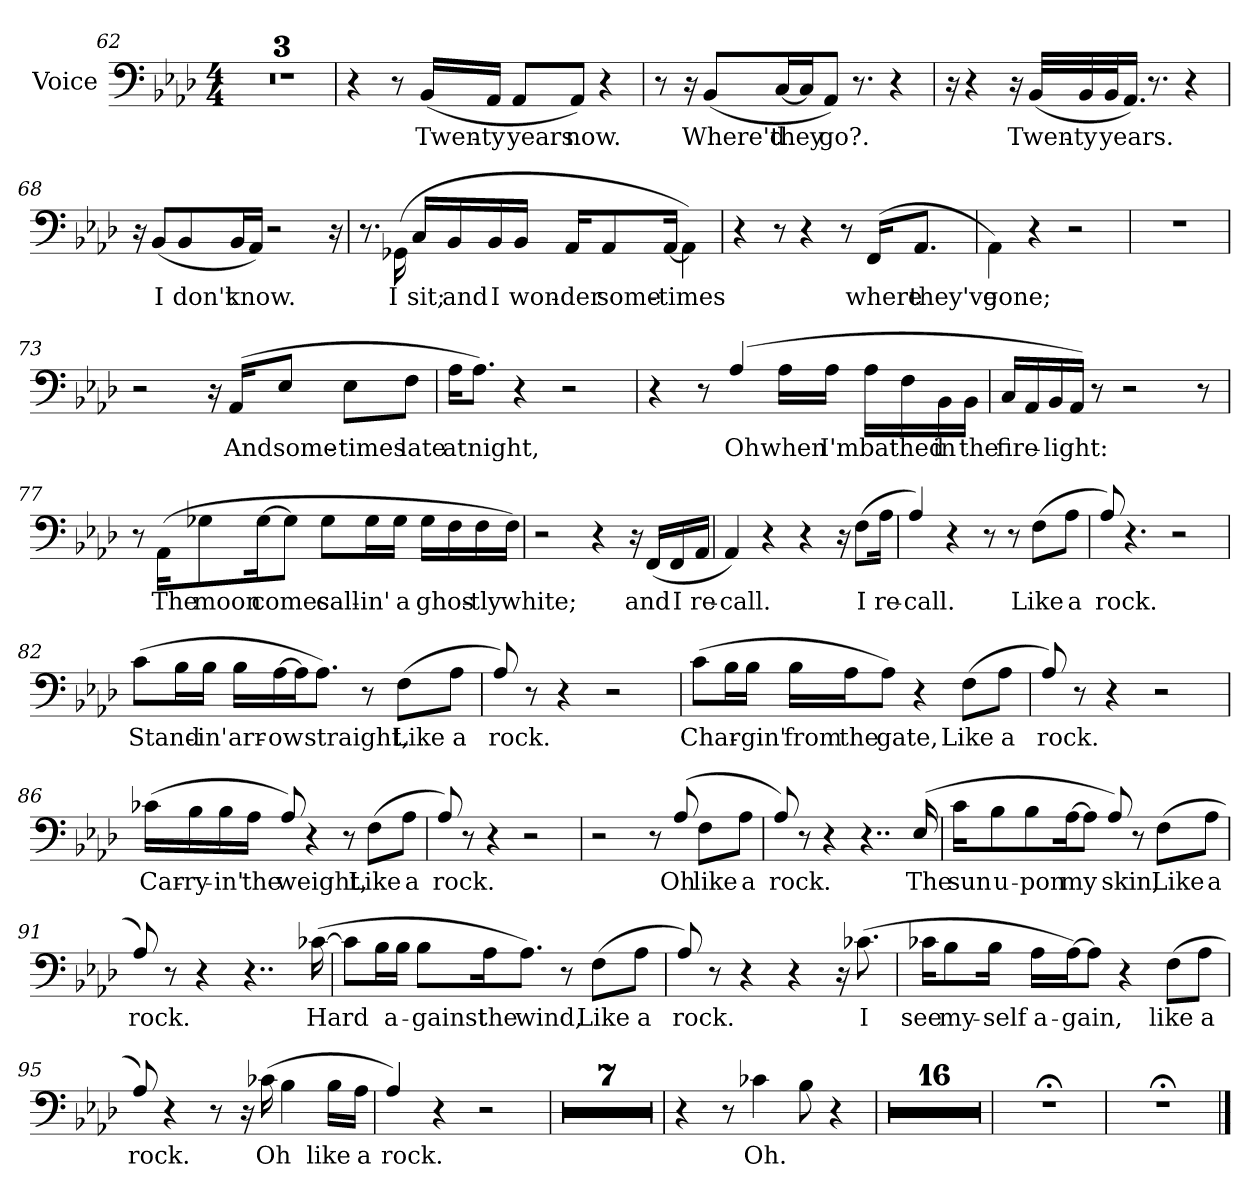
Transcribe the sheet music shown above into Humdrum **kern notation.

**kern	**text
*part1	*part1
*staff1	*staff1
*I"Voice	*
*I'Voice	*
*clefF4	*
*k[b-e-a-d-]	*
*M4/4	*
=62	=62
1r	.
=63	=63
1r	.
=64	=64
1r	.
=65	=65
4r	.
8r	.
!	!LO:LY:b
(<16BB-/LL	Twen-
!	!LO:LY:b
16AA-/JJ	-ty
!	!LO:LY:b
8AA-/L	years
!	!LO:LY:b
8AA-/J)	now.
4r	.
=66	=66
8r	.
16r	.
!	!LO:LY:b
(<8BB-/L	Where'd
!	!LO:LY:b
[16C/L	they
16C/J]	.
!	!LO:LY:b
8AA-/J)	go?.
8.r	.
4r	.
=67	=67
16r	.
4r	.
16r	.
!	!LO:LY:b
(<32BB-/LLL	Twen-
!	!LO:LY:b
32BB-/	-ty
!	!LO:LY:b
32BB-/J	years.
16.AA-/JJ)	.
8.r	.
4r	.
=68	=68
16r	.
!	!LO:LY:b
(<8BB-/L	I
!	!LO:LY:b
8BB-/	don't
!	!LO:LY:b
16BB-/L	know.
16AA-/JJ)	.
2r	.
16r	.
=69	=69
8.r	.
!	!LO:LY:b
(>16GG-X\	I
!	!LO:LY:b
16C/LL	sit;
!	!LO:LY:b
16BB-/	and
!	!LO:LY:b
16BB-/	I
!	!LO:LY:b
16BB-/JJ	won-
!	!LO:LY:b
16AA-/KL	-der
!	!LO:LY:b
8AA-/	some-
!	!LO:LY:b
[16AA-/Jk	-times
4AA-\])	.
=70	=70
4r	.
8r	.
4r	.
8r	.
!	!LO:LY:b
(<16FF/KL	where
!	!LO:LY:b
8.AA-/J	they've
=71	=71
!	!LO:LY:b
4AA-\)	gone;
4r	.
2r	.
=72	=72
1r	.
=73	=73
2r	.
16r	.
!	!LO:LY:b
(>16AA-/KL	And
!	!LO:LY:b
8E-/J	some-
!	!LO:LY:b
8E-\L	-times
!	!LO:LY:b
8F\J	late
=74	=74
!	!LO:LY:b
16A-\KL	at
!	!LO:LY:b
8.A-\J)	night,
4r	.
2r	.
=75	=75
4r	.
8r	.
!	!LO:LY:b
(>4A-/	Oh
!	!LO:LY:b
16A-\LL	when
!	!LO:LY:b
16A-\JJ	I'm
!	!LO:LY:b
16A-\LL	bathed
16F\	.
!	!LO:LY:b
16BB-\	in
!	!LO:LY:b
16BB-\JJ	the
=76	=76
!	!LO:LY:b
16C/LL	fire-
16AA-/	.
!	!LO:LY:b
16BB-/	-light:
16AA-/JJ)	.
8r	.
2r	.
8r	.
=77	=77
8r	.
!	!LO:LY:b
(>16AA-\KL	The
!	!LO:LY:b
8G-X\	moon
!	!LO:LY:b
[16G-\K	comes
8G-\J]	.
!	!LO:LY:b
8G-\L	call-
!	!LO:LY:b
16G-\L	-in'
!	!LO:LY:b
16G-\JJ	a
!	!LO:LY:b
16G-\LL	ghos-
16F\	.
!	!LO:LY:b
16F\	-tly
!	!LO:LY:b
16F\JJ)	white;
=78	=78
2r	.
4r	.
16r	.
!	!LO:LY:b
(<16FF/LL	and
!	!LO:LY:b
16FF/	I
!	!LO:LY:b
16AA-/JJ	re-
=79	=79
!	!LO:LY:b
4AA-/)	-call.
4r	.
4r	.
16r	.
!	!LO:LY:b
(>8F\L	I
!	!LO:LY:b
16A-\Jk	re-
=80	=80
!	!LO:LY:b
4A-/)	-call.
4r	.
8r	.
8r	.
!	!LO:LY:b
(>8F\L	Like
!	!LO:LY:b
8A-\J	a
=81	=81
!	!LO:LY:b
8A-/)	rock.
4.r	.
2r	.
=82	=82
!	!LO:LY:b
(>8c\L	Stand-
16B-\L	.
!	!LO:LY:b
16B-\JJ	-in'
!	!LO:LY:b
16B-\LL	arr-
!	!LO:LY:b
[16A-\	-ow
16A-\J]	.
!	!LO:LY:b
8.A-\J)	straight,
8r	.
!	!LO:LY:b
(>8F\L	Like
!	!LO:LY:b
8A-\J	a
=83	=83
!	!LO:LY:b
8A-/)	rock.
8r	.
4r	.
2r	.
=84	=84
!	!LO:LY:b
(>8c\L	Char-
16B-\L	.
!	!LO:LY:b
16B-\JJ	-gin'
!	!LO:LY:b
16B-\LL	from
!	!LO:LY:b
16A-\J	the
!	!LO:LY:b
8A-\J)	gate,
4r	.
!	!LO:LY:b
(>8F\L	Like
!	!LO:LY:b
8A-\J	a
=85	=85
!	!LO:LY:b
8A-/)	rock.
8r	.
4r	.
2r	.
=86	=86
!	!LO:LY:b
(>16c-X\LL	Car-
!	!LO:LY:b
16B-\	-ry-
!	!LO:LY:b
16B-\	-in'
!	!LO:LY:b
16A-\JJ	the
!	!LO:LY:b
8A-/)	weight,
4r	.
8r	.
!	!LO:LY:b
(>8F\L	Like
!	!LO:LY:b
8A-\J	a
=87	=87
!	!LO:LY:b
8A-/)	rock.
8r	.
4r	.
2r	.
=88	=88
2r	.
8r	.
!	!LO:LY:b
(>8A-/	Oh
!	!LO:LY:b
8F\L	like
!	!LO:LY:b
8A-\J	a
=89	=89
!	!LO:LY:b
8A-/)	rock.
8r	.
4r	.
4..r	.
!	!LO:LY:b
(<16E-/	The
=90	=90
!	!LO:LY:b
16c\KL	sun
!	!LO:LY:b
8B-\	u-
!	!LO:LY:b
8B-\	-pon
!	!LO:LY:b
[16A-\K	my
8A-\J]	.
!	!LO:LY:b
8A-/)	skin,
8r	.
!	!LO:LY:b
(>8F\L	Like
!	!LO:LY:b
8A-\J	a
=91	=91
!	!LO:LY:b
8A-/)	rock.
8r	.
4r	.
4..r	.
!	!LO:LY:b
(>[16c-X\	Hard
=92	=92
8c-\L]	.
16B-\L	.
!	!LO:LY:b
16B-\JJ	a-
!	!LO:LY:b
8B-\L	-gainst
!	!LO:LY:b
16A-\K	the
!	!LO:LY:b
8.A-\J)	wind,
8r	.
!	!LO:LY:b
(>8F\L	Like
!	!LO:LY:b
8A-\J	a
=93	=93
!	!LO:LY:b
8A-/)	rock.
8r	.
4r	.
4r	.
16r	.
!	!LO:LY:b
(>8.c-X\	I
=94	=94
!	!LO:LY:b
16c-X\KL	see
!	!LO:LY:b
8B-\	my-
!	!LO:LY:b
16B-\Jk	-self
!	!LO:LY:b
16A-\LL	a-
!	!LO:LY:b
[16A-\J)	-gain,
8A-\J]	.
4r	.
!	!LO:LY:b
(>8F\L	like
!	!LO:LY:b
8A-\J	a
=95	=95
!	!LO:LY:b
8A-/)	rock.
4r	.
8r	.
16r	.
!	!LO:LY:b
(>16c-X\	Oh
4B-\	.
!	!LO:LY:b
16B-\LL	like
!	!LO:LY:b
16A-\JJ	a
=96	=96
!	!LO:LY:b
4A-/)	rock.
4r	.
2r	.
=97	=97
1r	.
=98	=98
1r	.
=99	=99
1r	.
=100	=100
1r	.
=101	=101
1r	.
=102	=102
1r	.
=103	=103
1r	.
=104	=104
4r	.
8r	.
!	!LO:LY:b
4c-X\	Oh.
8B-\	.
4r	.
=105	=105
1r	.
=106	=106
1r	.
=107	=107
1r	.
=108	=108
1r	.
=109	=109
1r	.
=110	=110
1r	.
=111	=111
1r	.
=112	=112
1r	.
=113	=113
1r	.
=114	=114
1r	.
=115	=115
1r	.
=116	=116
1r	.
=117	=117
1r	.
=118	=118
1r	.
=119	=119
1r	.
=120	=120
1r	.
=120X1	=120X1
1r;<	.
=120X2	=120X2
1r;<	.
==	==
*-	*-
